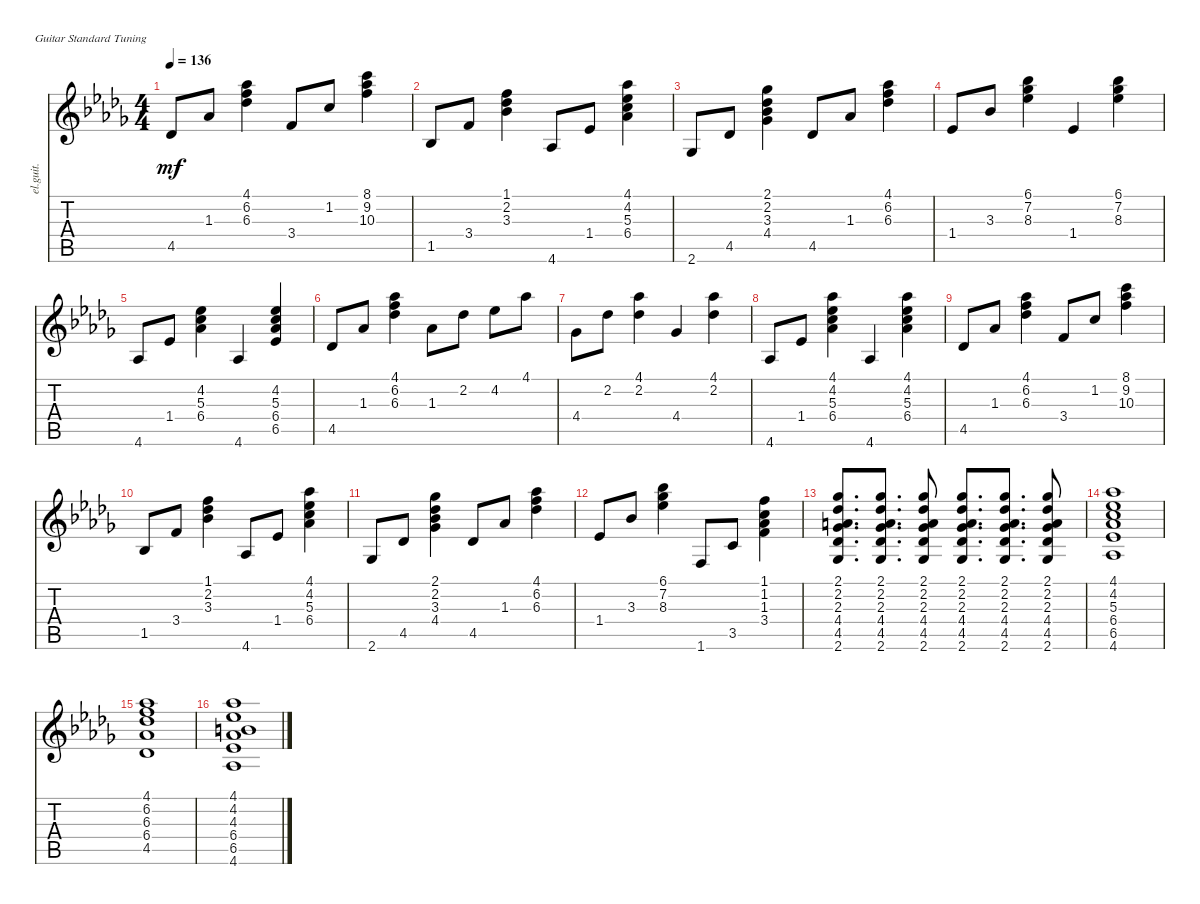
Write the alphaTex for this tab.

\bracketExtendMode nobrackets
\track ("Electric Guitar 1" "el.guit.") {instrument electricguitarclean}
\staff {score tabs}
\tuning (E4 B3 G3 D3 A2 E2)
\ts (4 4)
\tempo 136
\clef g2
\ks db
4.5{acc b}.8{dy mf beam Up} 1.3{acc b}.8{beam Up} (6.3{acc b} 6.2{acc forcenatural} 4.1{acc b}).4{beam Down} 3.4{acc forcenatural}.8{beam Up} 1.2{acc forcenatural}.8{beam Up} (9.2{acc b} 10.3{acc forcenatural} 8.1{acc forcenatural}).4{beam Down} |
1.5{acc b}.8{beam Up} 3.4{acc forcenatural}.8{beam Up} (3.3{acc b} 2.2{acc b} 1.1{acc forcenatural}).4{beam Down} 4.6{acc b}.8{beam Up} 1.4{acc b}.8{beam Up} (4.2{acc b} 5.3{acc forcenatural} 6.4{acc b} 4.1{acc b}).4{beam Down} |
2.6{acc b}.8{beam Up} 4.5{acc b}.8{beam Up} (4.4{acc b} 2.2{acc b} 3.3{acc b} 2.1{acc b}).4{beam Down} 4.5{acc b}.8{beam Up} 1.3{acc b}.8{beam Up} (6.3{acc b} 6.2{acc forcenatural} 4.1{acc b}).4{beam Down} |
1.4{acc b}.8{beam Up} 3.3{acc b}.8{beam Up} (8.3{acc b} 7.2{acc b} 6.1{acc b}).4{beam Down} 1.4{acc b}.4{beam Up} (7.2{acc b} 8.3{acc b} 6.1{acc b}).4{beam Down} |
4.6{acc b}.8{beam Up} 1.4{acc b}.8{beam Up} (6.4{acc b} 5.3{acc forcenatural} 4.2{acc b}).4{beam Down} 4.6{acc b}.4{beam Up} (6.5{acc b} 6.4{acc b} 5.3{acc forcenatural} 4.2{acc b}).4{beam Up} |
4.5{acc b}.8{beam Up} 1.3{acc b}.8{beam Up} (6.3{acc b} 6.2{acc forcenatural} 4.1{acc b}).4{beam Down} 1.3{acc b}.8{beam Down} 2.2{acc b}.8{beam Down} 4.2{acc b}.8{beam Down} 4.1{acc b}.8{beam Down} |
4.4{acc b}.8{beam Down} 2.2{acc b}.8{beam Down} (2.2{acc b} 4.1{acc b}).4{beam Down} 4.4{acc b}.4{beam Up} (2.2{acc b} 4.1{acc b}).4{beam Down} |
4.6{acc b}.8{beam Up} 1.4{acc b}.8{beam Up} (6.4{acc b} 5.3{acc forcenatural} 4.2{acc b} 4.1{acc b}).4{beam Down} 4.6{acc b}.4{beam Up} (5.3{acc forcenatural} 6.4{acc b} 4.2{acc b} 4.1{acc b}).4{beam Down} |
4.5{acc b}.8{beam Up} 1.3{acc b}.8{beam Up} (6.2{acc forcenatural} 6.3{acc b} 4.1{acc b}).4{beam Down} 3.4{acc forcenatural}.8{beam Up} 1.2{acc forcenatural}.8{beam Up} (10.3{acc forcenatural} 9.2{acc b} 8.1{acc forcenatural}).4{beam Down} |
1.5{acc b}.8{beam Up} 3.4{acc forcenatural}.8{beam Up} (3.3{acc b} 2.2{acc b} 1.1{acc forcenatural}).4{beam Down} 4.6{acc b}.8{beam Up} 1.4{acc b}.8{beam Up} (6.4{acc b} 5.3{acc forcenatural} 4.2{acc b} 4.1{acc b}).4{beam Down} |
2.6{acc b}.8{beam Up} 4.5{acc b}.8{beam Up} (4.4{acc b} 3.3{acc b} 2.2{acc b} 2.1{acc b}).4{beam Down} 4.5{acc b}.8{beam Up} 1.3{acc b}.8{beam Up} (6.3{acc b} 6.2{acc forcenatural} 4.1{acc b}).4{beam Down} |
1.4{acc b}.8{beam Up} 3.3{acc b}.8{beam Up} (8.3{acc b} 7.2{acc b} 6.1{acc b}).4{beam Down} 1.6{acc forcenatural}.8{beam Up} 3.5{acc forcenatural}.8{beam Up} (1.3{acc b} 3.4{acc forcenatural} 1.2{acc forcenatural} 1.1{acc forcenatural}).4{beam Down} |
(2.6{acc b} 4.5{acc b} 4.4{acc b} 2.3{acc forcenatural} 2.2{acc b} 2.1{acc b}).8{d beam Up} (2.6{acc b} 4.5{acc b} 4.4{acc b} 2.3{acc forcenatural} 2.2{acc b} 2.1{acc b}).8{d beam Up} (2.6{acc b} 4.5{acc b} 4.4{acc b} 2.3{acc forcenatural} 2.2{acc b} 2.1{acc b}).8{beam Up} (2.6{acc b} 4.4{acc b} 4.5{acc b} 2.3{acc forcenatural} 2.2{acc b} 2.1{acc b}).8{d beam Up} (4.4{acc b} 2.6{acc b} 2.2{acc b} 4.5{acc b} 2.3{acc forcenatural} 2.1{acc b}).8{d beam Up} (4.5{acc b} 4.4{acc b} 2.3{acc forcenatural} 2.6{acc b} 2.2{acc b} 2.1{acc b}).8{beam Up} |
(6.5{acc b} 4.6{acc b} 4.2{acc b} 5.3{acc forcenatural} 6.4{acc b} 4.1{acc b}).1{beam Up} |
(6.3{acc b} 6.4{acc b} 6.2{acc forcenatural} 4.5{acc b} 4.1{acc b}).1{beam Down} |
(4.2{acc b} 4.3{acc forcenatural} 6.4{acc b} 6.5{acc b} 4.6{acc b} 4.1{acc b}).1{beam Up}
